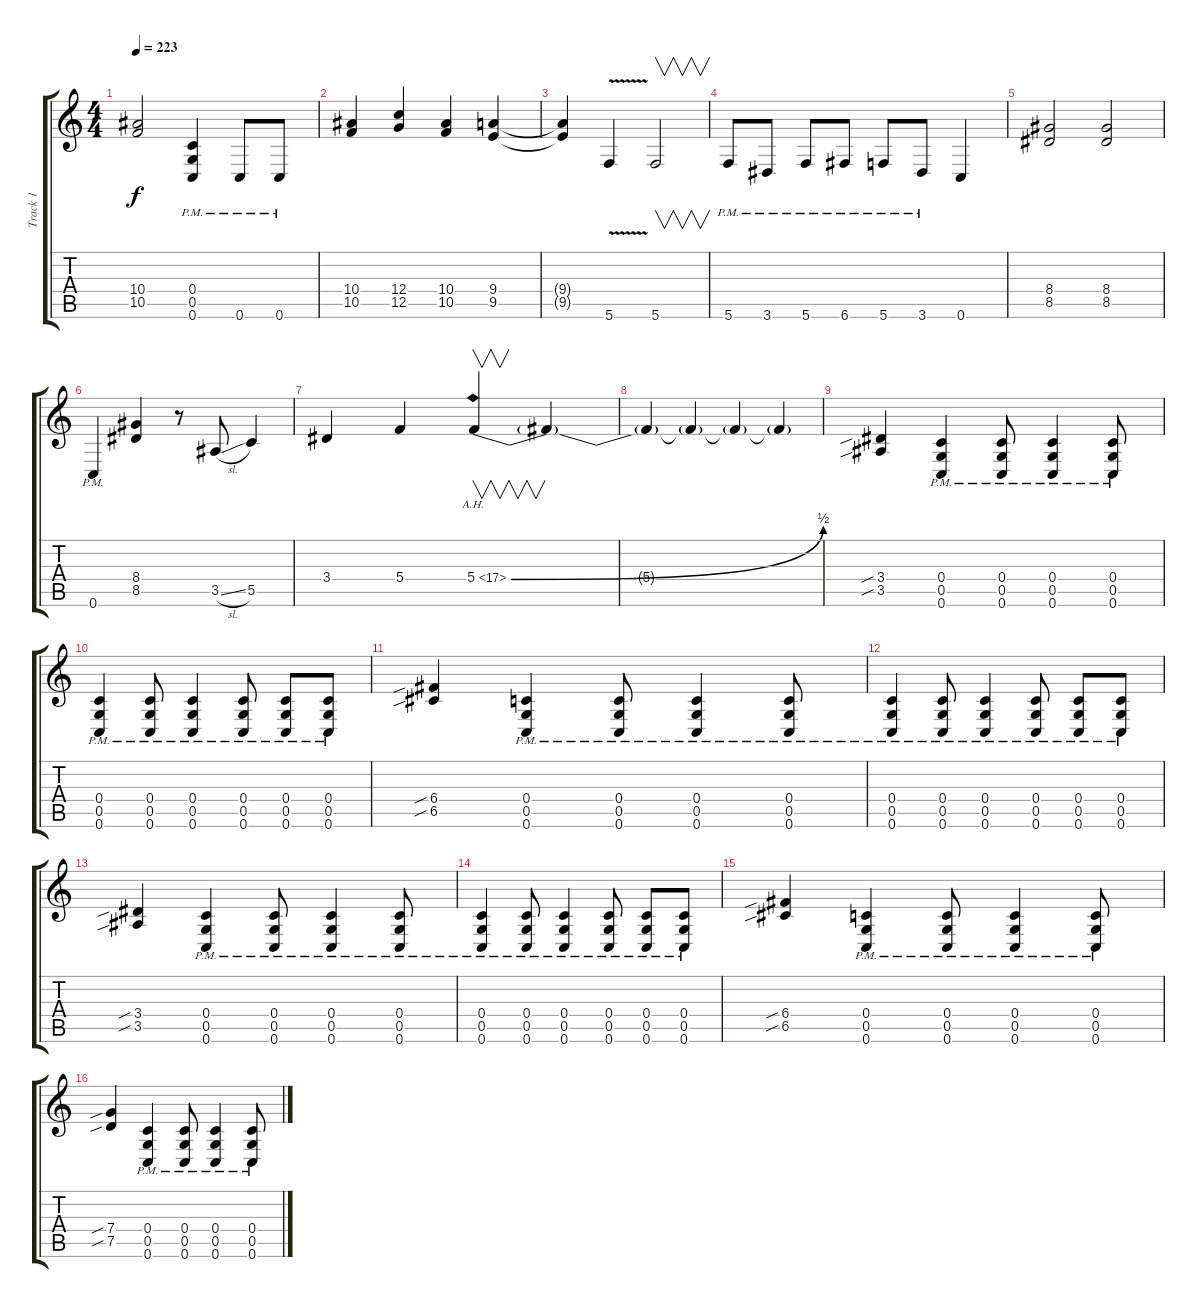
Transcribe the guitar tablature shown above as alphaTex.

\track ("Track 1" "Track 1") {instrument distortionguitar}
\staff {score tabs}
\tuning (D4 A3 F3 C3 G2 C2) {hide}
\ts (4 4)
\tempo 223
\clef g2
\ks c
(10.4 10.5).2{dy f} (0.4{pm} 0.5{pm} 0.6{pm}).4 0.6{pm}.8 0.6{pm}.8 |
(10.4 10.5).4 (12.4 12.5).4 (10.4 10.5).4 (9.4 9.5).4 |
(9.4{t} 9.5{t}).4 5.6{v}.4 5.6.2{v} |
5.6{pm}.8 3.6{pm}.8 5.6{pm}.8 6.6{pm}.8 5.6{pm}.8 3.6{pm}.8 0.6.4 |
(8.4 8.5).2 (8.4 8.5).2 |
0.6{pm}.4 (8.4 8.5).4 r.8 3.5{sl}.8 5.5.4 |
3.4.4 5.4.4 5.4{be (bend 0 0 60 2) ah 12}.4{v} 5.4{t}.4 |
5.4{t}.4 5.4{t}.4 5.4{t}.4 5.4{t}.4 |
(3.4{sib} 3.5{sib}).4 (0.4{pm} 0.5{pm} 0.6{pm}).4 (0.4{pm} 0.5{pm} 0.6{pm}).8 (0.4{pm} 0.5{pm} 0.6{pm}).4 (0.4{pm} 0.5{pm} 0.6{pm}).8 |
(0.4{pm} 0.5{pm} 0.6{pm}).4 (0.4{pm} 0.5{pm} 0.6{pm}).8 (0.4{pm} 0.5{pm} 0.6{pm}).4 (0.4{pm} 0.5{pm} 0.6{pm}).8 (0.4{pm} 0.5{pm} 0.6{pm}).8 (0.4{pm} 0.5{pm} 0.6{pm}).8 |
(6.4{sib} 6.5{sib}).4 (0.4{pm} 0.5{pm} 0.6{pm}).4 (0.4{pm} 0.5{pm} 0.6{pm}).8 (0.4{pm} 0.5{pm} 0.6{pm}).4 (0.4{pm} 0.5{pm} 0.6{pm}).8 |
(0.4{pm} 0.5{pm} 0.6{pm}).4 (0.4{pm} 0.5{pm} 0.6{pm}).8 (0.4{pm} 0.5{pm} 0.6{pm}).4 (0.4{pm} 0.5{pm} 0.6{pm}).8 (0.4{pm} 0.5{pm} 0.6{pm}).8 (0.4{pm} 0.5{pm} 0.6{pm}).8 |
(3.4{sib} 3.5{sib}).4 (0.4{pm} 0.5{pm} 0.6{pm}).4 (0.4{pm} 0.5{pm} 0.6{pm}).8 (0.4{pm} 0.5{pm} 0.6{pm}).4 (0.4{pm} 0.5{pm} 0.6{pm}).8 |
(0.4{pm} 0.5{pm} 0.6{pm}).4 (0.4{pm} 0.5{pm} 0.6{pm}).8 (0.4{pm} 0.5{pm} 0.6{pm}).4 (0.4{pm} 0.5{pm} 0.6{pm}).8 (0.4{pm} 0.5{pm} 0.6{pm}).8 (0.4{pm} 0.5{pm} 0.6{pm}).8 |
(6.4{sib} 6.5{sib}).4 (0.4{pm} 0.5{pm} 0.6{pm}).4 (0.4{pm} 0.5{pm} 0.6{pm}).8 (0.4{pm} 0.5{pm} 0.6{pm}).4 (0.4{pm} 0.5{pm} 0.6{pm}).8 |
(7.4{sib} 7.5{sib}).4 (0.4{pm} 0.5{pm} 0.6{pm}).4 (0.4{pm} 0.5{pm} 0.6{pm}).8 (0.4{pm} 0.5{pm} 0.6{pm}).4 (0.4{pm} 0.5{pm} 0.6{pm}).8
